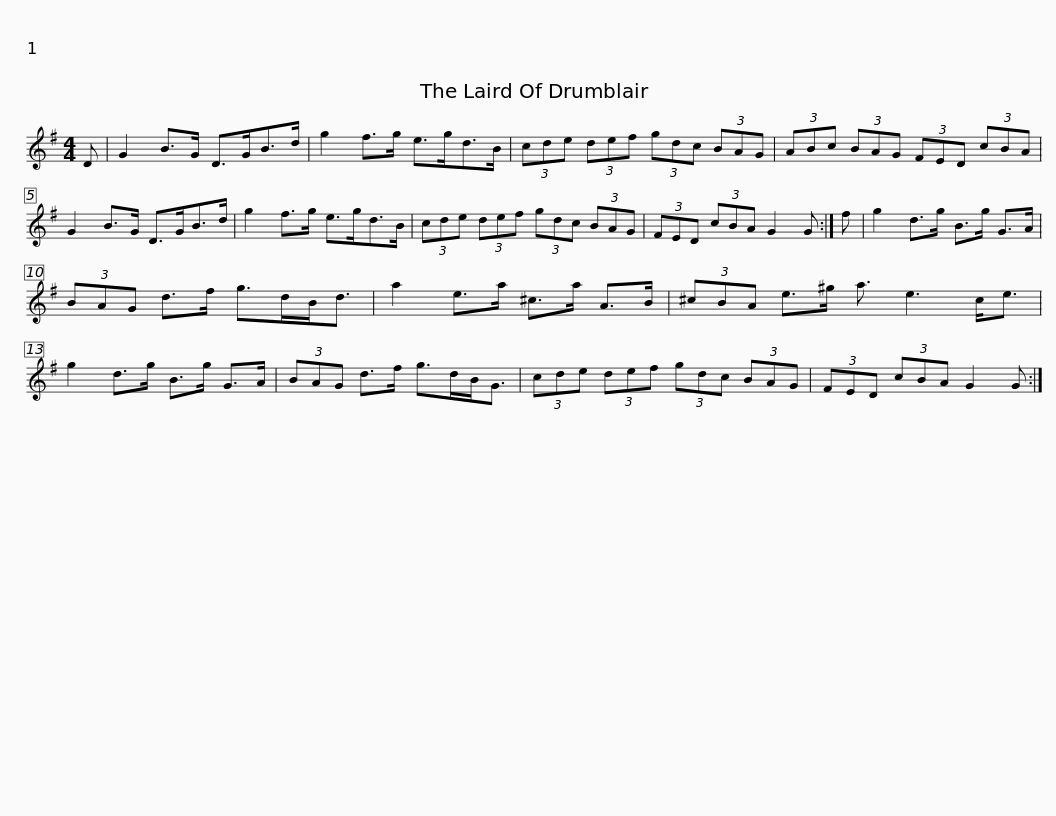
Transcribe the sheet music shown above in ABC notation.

X:1
L:1/8
M:4/4
I:linebreak $
K:G
V:1 treble
V:1
 D | G2 B>G D>GB>d | g2 f>g e>gd>B | (3cde (3def (3gdc (3BAG | (3ABc (3BAG (3FED (3cBA |$ %5
 G2 B>G D>GB>d | g2 f>g e>gd>B | (3cde (3def (3gdc (3BAG | (3FED (3cBA G2 G :| f |$ %10
 g2 d>g B>g G>A | (3BAG d>f g>dB<d | a2 e>a ^c>a A>B | (3^cBA e>^g a3/2 e3 c<e |$ g2 d>g B>g G>A | %15
 (3BAG d>f g>dB<G | (3cde (3def (3gdc (3BAG | (3FED (3cBA G2 G :| %18
